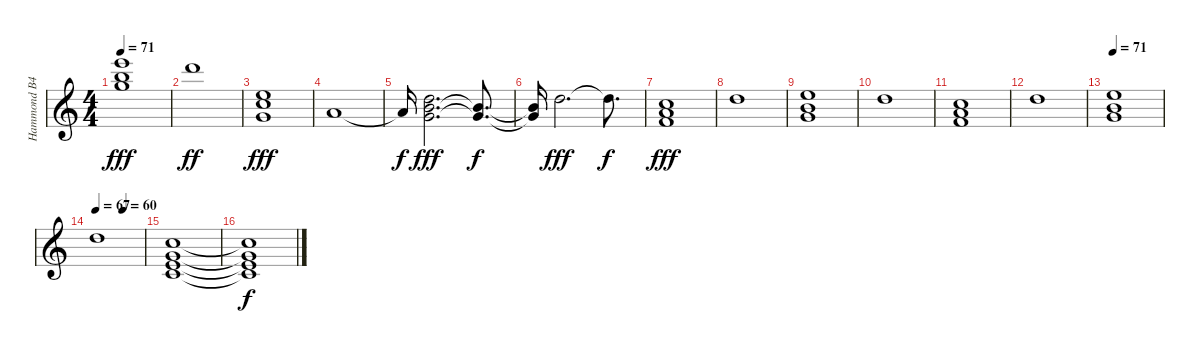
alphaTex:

\track ("Hammond B4" "Hammond B4") {instrument drawbarorgan}
\staff {score}
\tuning (E4 B3 G3 D3 A2 E2) {hide}
\ts (4 4)
\tempo 71
\clef g2
\ks c
(24.1 24.2 24.3).1{dy fff} |
22.1.1{dy ff} |
(21.3 22.4 22.5).1{dy fff volume 3} |
19.4.1 |
19.4{t}.16{dy f} (15.2 16.3 17.4).2{d dy fff} (16.3{t} 17.4{t}).8{d dy f} |
(16.3{t} 17.4{t}).16 15.2.2{d dy fff} 15.2{t}.8{d dy f} |
(13.2 14.3 15.4).1{dy fff} |
15.2.1 |
(12.1 12.2 12.3).1 |
10.1.1 |
(8.1 10.2 10.3).1 |
10.1.1 |
\tempo 68
\tempo 71
(12.1 12.2 12.3).1 |
\tempo 66
\tempo (60 0.5625)
\tempo 67
10.1.1 |
(8.1 8.2 9.3 10.4).1 |
(8.1{t} 8.2{t} 9.3{t} 10.4{t}).1{dy f volume 2}
